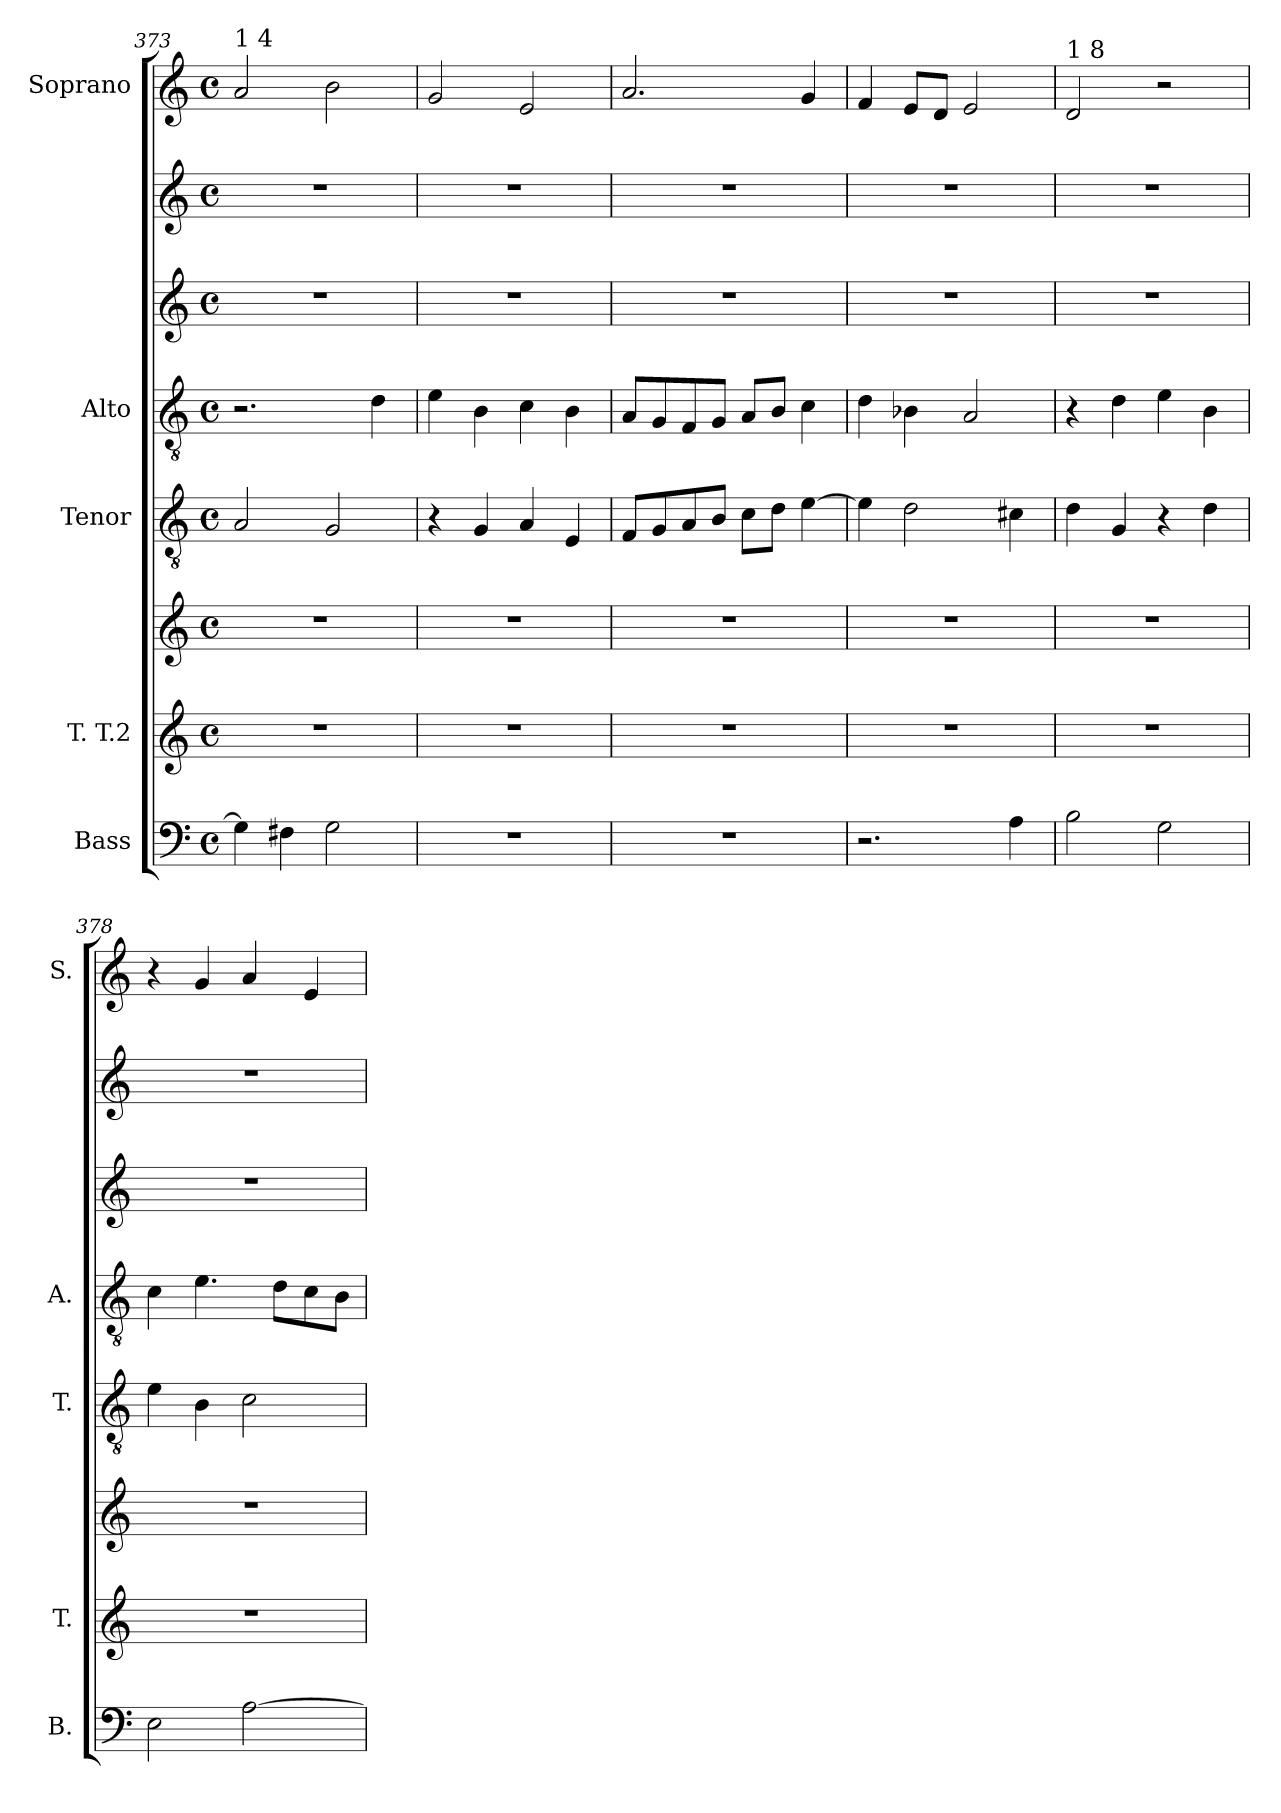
**kern	**kern	**kern	**kern	**kern	**kern	**kern	**kern
*part7	*part6	*part6	*part5	*part4	*part3	*part2	*part1
*staff8	*staff7	*staff6	*staff5	*staff4	*staff3	*staff2	*staff1
*I"Bass	*I"T. T.2	*	*I"Tenor	*I"Alto	*	*	*I"Soprano
*I'B.	*I'T.	*	*I'T.	*I'A.	*	*	*I'S.
!!LO:LB:g=z
*clefF4	*clefG2	*clefG2	*clefGv2	*clefGv2	*clefG2	*clefG2	*clefG2
*k[]	*k[]	*k[]	*k[]	*k[]	*k[]	*k[]	*k[]
*C:	*C:	*C:	*C:	*C:	*C:	*C:	*C:
*M4/4	*M4/4	*M4/4	*M4/4	*M4/4	*M4/4	*M4/4	*M4/4
*met(c)	*met(c)	*met(c)	*met(c)	*met(c)	*met(c)	*met(c)	*met(c)
=373	=373	=373	=373	=373	=373	=373	=373
!	!	!	!	!	!	!	!LO:TX:a:t=1 4
4G\]	1r	1r	2A/	2.r	1r	1r	2a/
4F#X\	.	.	.	.	.	.	.
2G\	.	.	2G/	.	.	.	2b\
.	.	.	.	4d\	.	.	.
=374	=374	=374	=374	=374	=374	=374	=374
1r	1r	1r	4r	4e\	1r	1r	2g/
.	.	.	4G/	4B\	.	.	.
.	.	.	4A/	4c\	.	.	2e/
.	.	.	4E/	4B\	.	.	.
=375	=375	=375	=375	=375	=375	=375	=375
1r	1r	1r	8F/L	8A/L	1r	1r	2.a/
.	.	.	8G/	8G/	.	.	.
.	.	.	8A/	8F/	.	.	.
.	.	.	8B/J	8G/J	.	.	.
.	.	.	8c\L	8A/L	.	.	.
.	.	.	8d\J	8B/J	.	.	.
.	.	.	[>4e\	4c\	.	.	4g/
=376	=376	=376	=376	=376	=376	=376	=376
2.r	1r	1r	4e\]	4d\	1r	1r	4f/
.	.	.	2d\	4B-X\	.	.	8e/L
.	.	.	.	.	.	.	8d/J
.	.	.	.	2A/	.	.	2e/
4A\	.	.	4c#X\	.	.	.	.
!!LO:PB:g=z
=377	=377	=377	=377	=377	=377	=377	=377
!	!	!	!	!	!	!	!LO:TX:a:t=1 8
2B\	1r	1r	4d\	4r	1r	1r	2d/
.	.	.	4G/	4d\	.	.	.
2G\	.	.	4r	4e\	.	.	2r
.	.	.	4d\	4B\	.	.	.
=378	=378	=378	=378	=378	=378	=378	=378
2E\	1r	1r	4e\	4c\	1r	1r	4r
.	.	.	4B\	4.e\	.	.	4g/
[>2A\	.	.	2c\	.	.	.	4a/
.	.	.	.	8d\L	.	.	.
.	.	.	.	8c\	.	.	4e/
.	.	.	.	8B\J	.	.	.
=	=	=	=	=	=	=	=
*-	*-	*-	*-	*-	*-	*-	*-
